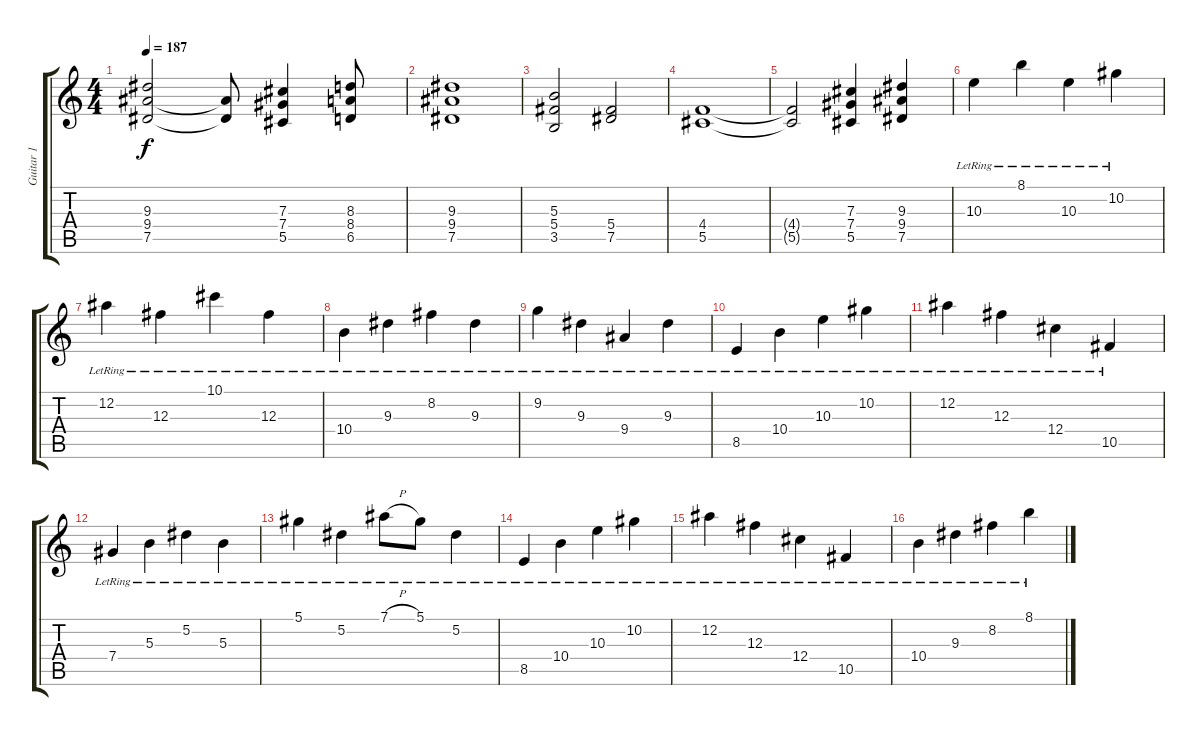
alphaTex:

\track ("Guitar 1" "Guitar 1") {instrument overdrivenguitar}
\staff {score tabs}
\tuning (Eb4 Bb3 Gb3 Db3 Ab2 Eb2) {hide}
\ts (4 4)
\tempo 187
\clef g2
\ks c
(9.3 9.4 7.5).2{dy f} (9.4{t} 7.5{t}).8 (7.3 7.4 5.5).4 (8.3 8.4 6.5).8 |
(9.3 9.4 7.5).1 |
(5.3 5.4 3.5).2 (5.4 7.5).2 |
(4.4 5.5).1 |
(4.4{t} 5.5{t}).2 (7.3 7.4 5.5).4 (9.3 9.4 7.5).4 |
10.3{lr}.4{instrument acousticguitarsteel} 8.1{lr}.4 10.3{lr}.4 10.2{lr}.4 |
12.2{lr}.4 12.3{lr}.4 10.1{lr}.4 12.3{lr}.4 |
10.4{lr}.4 9.3{lr}.4 8.2{lr}.4 9.3{lr}.4 |
9.2{lr}.4 9.3{lr}.4 9.4{lr}.4 9.3{lr}.4 |
8.5{lr}.4 10.4{lr}.4 10.3{lr}.4 10.2{lr}.4 |
12.2{lr}.4 12.3{lr}.4 12.4{lr}.4 10.5{lr}.4 |
7.4{lr}.4 5.3{lr}.4 5.2{lr}.4 5.3{lr}.4 |
5.1{lr}.4 5.2{lr}.4 7.1{h lr}.8 5.1{lr}.8 5.2{lr}.4 |
8.5{lr}.4 10.4{lr}.4 10.3{lr}.4 10.2{lr}.4 |
12.2{lr}.4 12.3{lr}.4 12.4{lr}.4 10.5{lr}.4 |
10.4{lr}.4 9.3{lr}.4 8.2{lr}.4 8.1{lr}.4
